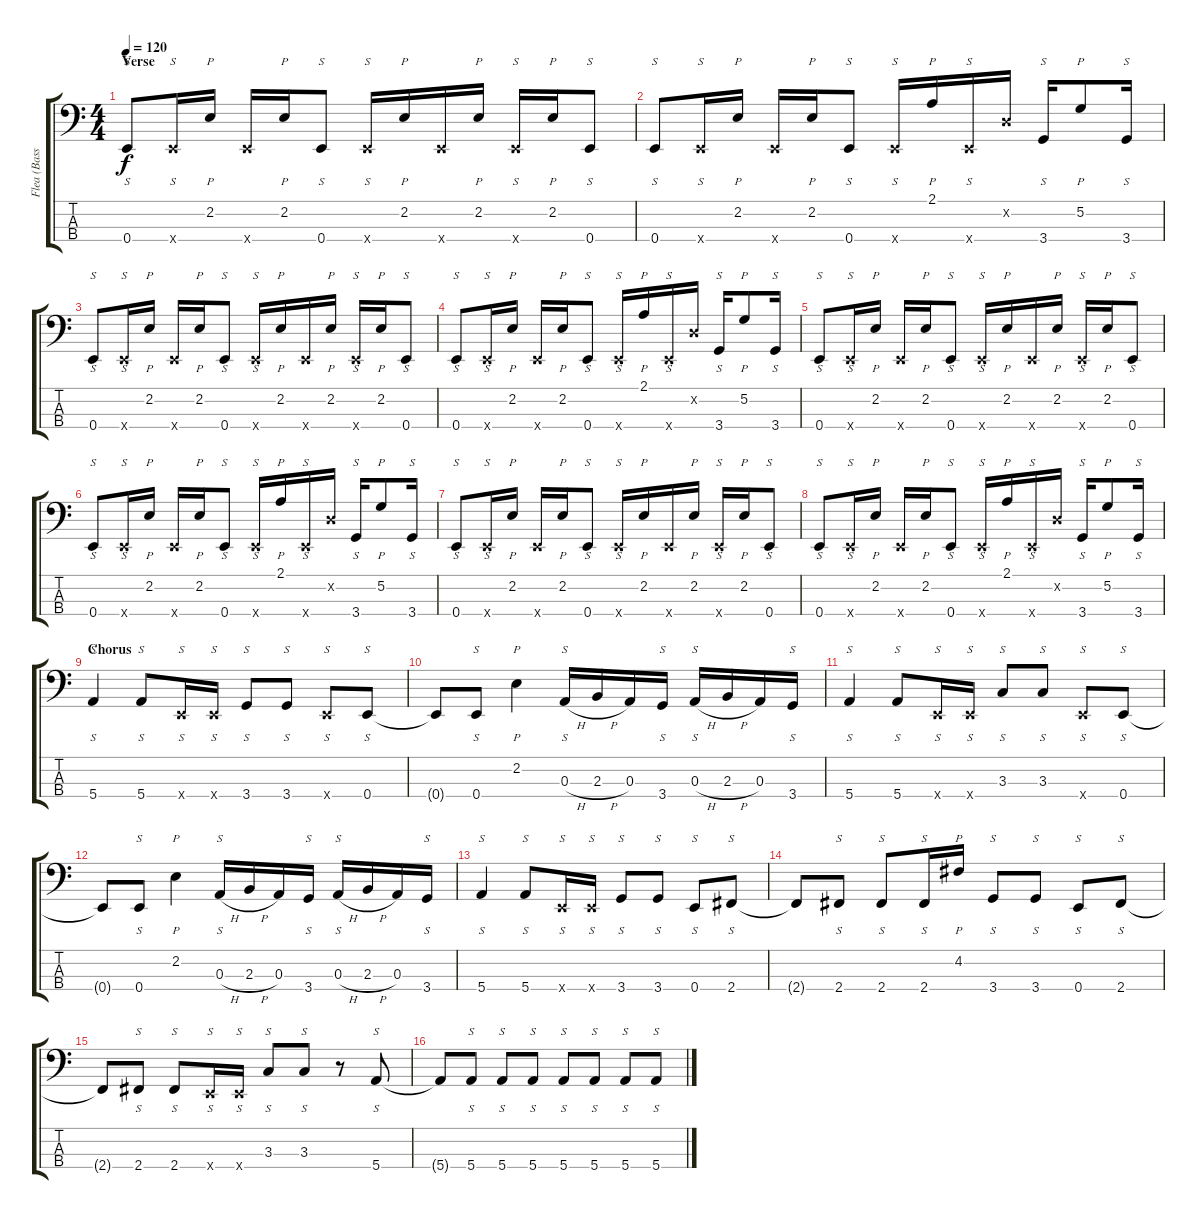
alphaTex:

\track ("Flea (Bass)" "Flea (Bass") {instrument slapbass1}
\staff {score tabs}
\tuning (G2 D2 A1 E1) {hide}
\ts (4 4)
\section ("" "Verse")
\tempo 120
\clef f4
\ks c
0.4.8{s dy f} 0.4{x}.16{s} 2.2.16{p} 0.4{x}.16 2.2.16{p} 0.4.8{s} 0.4{x}.16{s} 2.2.16{p} 0.4{x}.16 2.2.16{p} 0.4{x}.16{s} 2.2.16{p} 0.4.8{s} |
0.4.8{s} 0.4{x}.16{s} 2.2.16{p} 0.4{x}.16 2.2.16{p} 0.4.8{s} 0.4{x}.16{s} 2.1.16{p} 0.4{x}.16{s} 0.2{x}.16 3.4.16{s} 5.2.8{p} 3.4.16{s} |
0.4.8{s} 0.4{x}.16{s} 2.2.16{p} 0.4{x}.16 2.2.16{p} 0.4.8{s} 0.4{x}.16{s} 2.2.16{p} 0.4{x}.16 2.2.16{p} 0.4{x}.16{s} 2.2.16{p} 0.4.8{s} |
0.4.8{s} 0.4{x}.16{s} 2.2.16{p} 0.4{x}.16 2.2.16{p} 0.4.8{s} 0.4{x}.16{s} 2.1.16{p} 0.4{x}.16{s} 0.2{x}.16 3.4.16{s} 5.2.8{p} 3.4.16{s} |
0.4.8{s} 0.4{x}.16{s} 2.2.16{p} 0.4{x}.16 2.2.16{p} 0.4.8{s} 0.4{x}.16{s} 2.2.16{p} 0.4{x}.16 2.2.16{p} 0.4{x}.16{s} 2.2.16{p} 0.4.8{s} |
0.4.8{s} 0.4{x}.16{s} 2.2.16{p} 0.4{x}.16 2.2.16{p} 0.4.8{s} 0.4{x}.16{s} 2.1.16{p} 0.4{x}.16{s} 0.2{x}.16 3.4.16{s} 5.2.8{p} 3.4.16{s} |
0.4.8{s} 0.4{x}.16{s} 2.2.16{p} 0.4{x}.16 2.2.16{p} 0.4.8{s} 0.4{x}.16{s} 2.2.16{p} 0.4{x}.16 2.2.16{p} 0.4{x}.16{s} 2.2.16{p} 0.4.8{s} |
0.4.8{s} 0.4{x}.16{s} 2.2.16{p} 0.4{x}.16 2.2.16{p} 0.4.8{s} 0.4{x}.16{s} 2.1.16{p} 0.4{x}.16{s} 0.2{x}.16 3.4.16{s} 5.2.8{p} 3.4.16{s} |
\section ("" "Chorus")
5.4.4{s} 5.4.8{s} 0.4{x}.16{s} 0.4{x}.16{s} 3.4.8{s} 3.4.8{s} 0.4{x}.8{s} 0.4.8{s} |
0.4{t}.8 0.4.8{s} 2.2.4{p} 0.3{h}.16{s} 2.3{h}.16 0.3.16 3.4.16{s} 0.3{h}.16{s} 2.3{h}.16 0.3.16 3.4.16{s} |
5.4.4{s} 5.4.8{s} 0.4{x}.16{s} 0.4{x}.16{s} 3.3.8{s} 3.3.8{s} 0.4{x}.8{s} 0.4.8{s} |
0.4{t}.8 0.4.8{s} 2.2.4{p} 0.3{h}.16{s} 2.3{h}.16 0.3.16 3.4.16{s} 0.3{h}.16{s} 2.3{h}.16 0.3.16 3.4.16{s} |
5.4.4{s} 5.4.8{s} 0.4{x}.16{s} 0.4{x}.16{s} 3.4.8{s} 3.4.8{s} 0.4.8{s} 2.4.8{s} |
2.4{t}.8 2.4.8{s} 2.4.8{s} 2.4.16{s} 4.2.16{p} 3.4.8{s} 3.4.8{s} 0.4.8{s} 2.4.8{s} |
2.4{t}.8 2.4.8{s} 2.4.8{s} 0.4{x}.16{s} 0.4{x}.16{s} 3.3.8{s} 3.3.8{s} r.8 5.4.8{s} |
5.4{t}.8 5.4.8{s} 5.4.8{s} 5.4.8{s} 5.4.8{s} 5.4.8{s} 5.4.8{s} 5.4.8{s}
